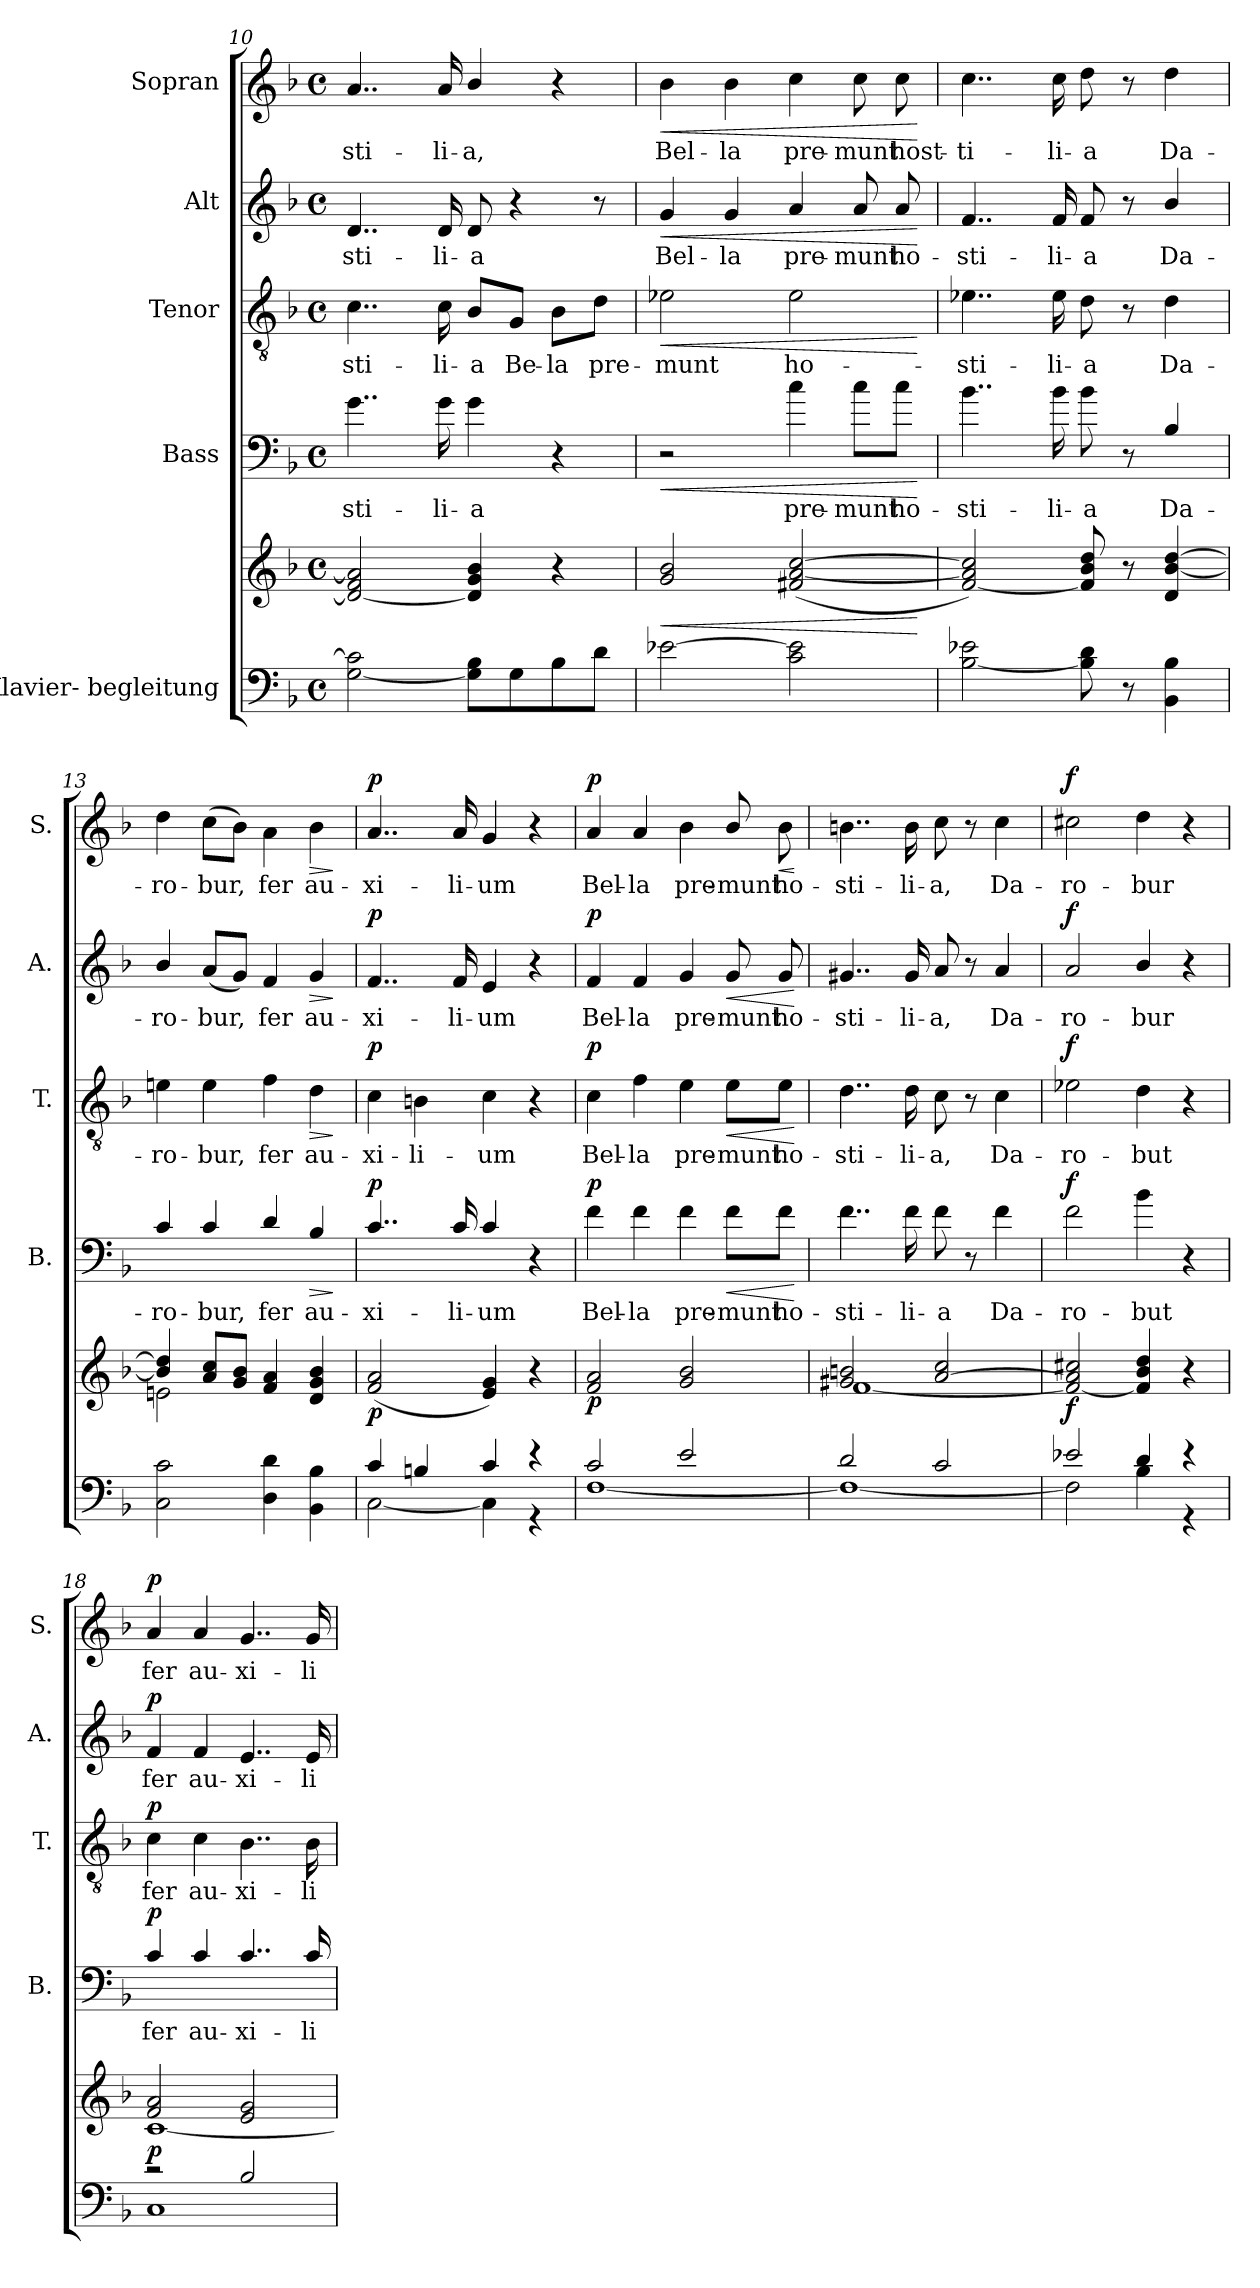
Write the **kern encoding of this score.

**kern	**kern	**dynam	**kern	**text	**dynam	**kern	**text	**dynam	**kern	**text	**dynam	**kern	**text	**dynam
*part5	*part5	*part5	*part4	*part4	*part4	*part3	*part3	*part3	*part2	*part2	*part2	*part1	*part1	*part1
*staff6	*staff5	*staff5/6	*staff4	*staff4	*staff4	*staff3	*staff3	*staff3	*staff2	*staff2	*staff2	*staff1	*staff1	*staff1
*I"Klavier- begleitung	*	*	*I"Bass	*	*	*I"Tenor	*	*	*I"Alt	*	*	*I"Sopran	*	*
*	*	*	*I'B.	*	*	*I'T.	*	*	*I'A.	*	*	*I'S.	*	*
*clefF4	*clefG2	*	*clefF4	*	*	*clefGv2	*	*	*clefG2	*	*	*clefG2	*	*
*	*	*	*ITrd7c12	*	*	*	*	*	*	*	*	*	*	*
*k[b-]	*k[b-]	*	*k[b-]	*	*	*k[b-]	*	*	*k[b-]	*	*	*k[b-]	*	*
*M4/4	*M4/4	*	*M4/4	*	*	*M4/4	*	*	*M4/4	*	*	*M4/4	*	*
*met(c)	*met(c)	*	*met(c)	*	*	*met(c)	*	*	*met(c)	*	*	*met(c)	*	*
=10	=10	=10	=10	=10	=10	=10	=10	=10	=10	=10	=10	=10	=10	=10
!	!	!	!	!LO:LY:b	!	!	!LO:LY:b	!	!	!LO:LY:b	!	!	!LO:LY:b	!
[2G\ 2c\]	2d/_ 2f/ 2a/]	.	4..G\	-sti-	.	4..c\	-sti-	.	4..d/	-sti-	.	4..a/	-sti-	.
!	!	!	!	!LO:LY:b	!	!	!LO:LY:b	!	!	!LO:LY:b	!	!	!LO:LY:b	!
.	.	.	16G\	-li-	.	16c\	-li-	.	16d/	-li-	.	16a/	-li-	.
!	!	!	!	!LO:LY:b	!	!	!LO:LY:b	!	!	!LO:LY:b	!	!	!LO:LY:b	!
8G\] 8B-\L	4d/] 4g/ 4b-/	.	4G\	-a	.	8B-/L	-a	.	8d/	-a	.	4b-/	-a,	.
!	!	!	!	!	!	!	!LO:LY:b	!	!	!	!	!	!	!
8G\	.	.	.	.	.	8G/J	Be-	.	4r	.	.	.	.	.
!	!	!	!	!	!	!	!LO:LY:b	!	!	!	!	!	!	!
8B-\	4r	.	4r	.	.	8B-\L	-la	.	.	.	.	4r	.	.
!	!	!	!	!	!	!	!LO:LY:b	!	!	!	!	!	!	!
8d\J	.	.	.	.	.	8d\J	pre-	.	8r	.	.	.	.	.
=11	=11	=11	=11	=11	=11	=11	=11	=11	=11	=11	=11	=11	=11	=11
!	!	!LO:HP:b	!	!	!LO:HP:b	!	!LO:LY:b	!LO:HP:b	!	!LO:LY:b	!LO:HP:b	!	!LO:LY:b	!LO:HP:b
[2e-X\	2g/ 2b-/	<	2r	.	<	2e-X\	-munt	<	4g/	Bel-	<	4b-\	Bel-	<
!	!	!	!	!	!	!	!	!	!	!LO:LY:b	!	!	!LO:LY:b	!
.	.	.	.	.	.	.	.	.	4g/	-la	.	4b-\	-la	.
!	!	!	!	!LO:LY:b	!	!	!LO:LY:b	!	!	!LO:LY:b	!	!	!LO:LY:b	!
2c\ 2e-\]	(2f#X/ [2a/ [2cc/	.	4c\	pre-	.	2e-\	ho-	.	4a/	pre-	.	4cc\	pre-	.
!	!	!	!	!LO:LY:b	!	!	!	!	!	!LO:LY:b	!	!	!LO:LY:b	!
.	.	.	8c\L	-munt	.	.	.	.	8a/	-munt	.	8cc\	-munt	.
!	!	!	!	!LO:LY:b	!	!	!	!	!	!LO:LY:b	!	!	!LO:LY:b	!
.	.	.	8c\J	ho-	.	.	.	.	8a/	ho-	.	8cc\	host-	.
.	.	[	.	.	[	.	.	[	.	.	[	.	.	[
=12	=12	=12	=12	=12	=12	=12	=12	=12	=12	=12	=12	=12	=12	=12
!	!	!	!	!LO:LY:b	!	!	!LO:LY:b	!	!	!LO:LY:b	!	!	!LO:LY:b	!
[2B-\ 2e-X\	[2f/ 2a/] 2cc/])	.	4..B-\	-sti-	.	4..e-X\	sti-	.	4..f/	-sti-	.	4..cc\	-ti-	.
!	!	!	!	!LO:LY:b	!	!	!LO:LY:b	!	!	!LO:LY:b	!	!	!LO:LY:b	!
.	.	.	16B-\	-li-	.	16e-\	-li-	.	16f/	-li-	.	16cc\	-li-	.
!	!	!	!	!LO:LY:b	!	!	!LO:LY:b	!	!	!LO:LY:b	!	!	!LO:LY:b	!
8B-\] 8d\	8f/] 8b-/ 8dd/	.	8B-\	-a	.	8d\	-a	.	8f/	-a	.	8dd\	-a	.
8r	8r	.	8r	.	.	8r	.	.	8r	.	.	8r	.	.
!	!	!	!	!LO:LY:b	!	!	!LO:LY:b	!	!	!LO:LY:b	!	!	!LO:LY:b	!
4BB-\ 4B-\	4d/ [4b-/ [4dd/	.	4BB-/	Da-	.	4d\	Da-	.	4b-/	Da-	.	4dd\	Da-	.
!!LO:LB:g=z
=13	=13	=13	=13	=13	=13	=13	=13	=13	=13	=13	=13	=13	=13	=13
*	*^	*	*	*	*	*	*	*	*	*	*	*	*	*
!	!	!	!	!	!LO:LY:b	!	!	!LO:LY:b	!	!	!LO:LY:b	!	!	!LO:LY:b	!
2C\ 2c\	4b-/] 4dd/]	2en\	.	4C/	-ro-	.	4en\	-ro-	.	4b-/	-ro-	.	4dd\	-ro-	.
!	!	!	!	!	!LO:LY:b	!	!	!LO:LY:b	!	!	!LO:LY:b	!	!	!LO:LY:b	!
.	8a/ 8cc/L	.	.	4C/	-bur,	.	4e\	-bur,	.	(8a/L	-bur,	.	(8cc\L	-bur,	.
.	8g/ 8b-/J	.	.	.	.	.	.	.	.	8g/J)	.	.	8b-\J)	.	.
!	!	!	!	!	!LO:LY:b	!	!	!LO:LY:b	!	!	!LO:LY:b	!	!	!LO:LY:b	!
4D\ 4d\	4f/ 4a/	2ryy	.	4D/	fer	.	4f\	fer	.	4f/	fer	.	4a\	fer	.
!	!	!	!	!	!LO:LY:b	!LO:HP:b	!	!LO:LY:b	!LO:HP:b	!	!LO:LY:b	!LO:HP:b	!	!LO:LY:b	!LO:HP:b
4BB-\ 4B-\	4d/ 4g/ 4b-/	.	.	4BB-/	au-	>	4d\	au-	>	4g/	au-	>	4b-\	au-	>
*	*v	*v	*	*	*	*	*	*	*	*	*	*	*	*	*
.	.	.	.	.	]	.	.	]	.	.	]	.	.	]
=14	=14	=14	=14	=14	=14	=14	=14	=14	=14	=14	=14	=14	=14	=14
*^	*	*	*	*	*	*	*	*	*	*	*	*	*	*
!	!	!	!LO:DY:b	!	!LO:LY:b	!LO:DY:a	!	!LO:LY:b	!LO:DY:a	!	!LO:LY:b	!LO:DY:a	!	!LO:LY:b	!LO:DY:a
4c/	[2C\	(2f/ 2a/	p	4..C/	xi-	p	4c\	-xi-	p	4..f/	-xi-	p	4..a/	-xi-	p
!	!	!	!	!	!	!	!	!LO:LY:b	!	!	!	!	!	!	!
4Bn/	.	.	.	.	.	.	4Bn\	-li-	.	.	.	.	.	.	.
!	!	!	!	!	!LO:LY:b	!	!	!	!	!	!LO:LY:b	!	!	!LO:LY:b	!
.	.	.	.	16C/	-li-	.	.	.	.	16f/	-li-	.	16a/	-li-	.
!	!	!	!	!	!LO:LY:b	!	!	!LO:LY:b	!	!	!LO:LY:b	!	!	!LO:LY:b	!
4c/	4C\]	4e/ 4g/)	.	4C/	-um	.	4c\	-um	.	4e/	-um	.	4g/	-um	.
4r	4r	4r	.	4r	.	.	4r	.	.	4r	.	.	4r	.	.
=15	=15	=15	=15	=15	=15	=15	=15	=15	=15	=15	=15	=15	=15	=15	=15
!	!	!	!LO:DY:b	!	!LO:LY:b	!LO:DY:a	!	!LO:LY:b	!LO:DY:a	!	!LO:LY:b	!LO:DY:a	!	!LO:LY:b	!LO:DY:a
2c/	[1F	2f/ 2a/	p	4F\	Bel-	p	4c\	Bel-	p	4f/	Bel-	p	4a/	Bel-	p
!	!	!	!	!	!LO:LY:b	!	!	!LO:LY:b	!	!	!LO:LY:b	!	!	!LO:LY:b	!
.	.	.	.	4F\	-la	.	4f\	-la	.	4f/	-la	.	4a/	-la	.
!	!	!	!	!	!LO:LY:b	!	!	!LO:LY:b	!	!	!LO:LY:b	!	!	!LO:LY:b	!
2e/	.	2g/ 2b-/	.	4F\	pre-	.	4e\	pre-	.	4g/	pre-	.	4b-\	pre-	.
!	!	!	!	!	!LO:LY:b	!LO:HP:b	!	!LO:LY:b	!LO:HP:b	!	!LO:LY:b	!LO:HP:b	!	!LO:LY:b	!
.	.	.	.	8F\L	-munt	<	8e\L	-munt	<	8g/	-munt	<	8b-/	-munt	.
!	!	!	!	!	!LO:LY:b	!	!	!LO:LY:b	!	!	!LO:LY:b	!	!	!LO:LY:b	!LO:HP:b
.	.	.	.	8F\J	ho-	.	8e\J	ho-	.	8g/	ho-	.	8b-\	ho-	<
*v	*v	*	*	*	*	*	*	*	*	*	*	*	*	*	*
.	.	.	.	.	[	.	.	[	.	.	[	.	.	[
=16	=16	=16	=16	=16	=16	=16	=16	=16	=16	=16	=16	=16	=16	=16
*^	*^	*	*	*	*	*	*	*	*	*	*	*	*	*
!	!	!	!	!	!	!LO:LY:b	!	!	!LO:LY:b	!	!	!LO:LY:b	!	!	!LO:LY:b	!
2d/	1F_	2g#X/ 2bn/	[1f	.	4..F\	-sti-	.	4..d\	-sti-	.	4..g#X/	-sti-	.	4..bn\	-sti-	.
!	!	!	!	!	!	!LO:LY:b	!	!	!LO:LY:b	!	!	!LO:LY:b	!	!	!LO:LY:b	!
.	.	.	.	.	16F\	-li-	.	16d\	-li-	.	16g#/	-li-	.	16b\	-li-	.
!	!	!	!	!	!	!LO:LY:b	!	!	!LO:LY:b	!	!	!LO:LY:b	!	!	!LO:LY:b	!
2c/	.	[2a/ 2cc/	.	.	8F\	-a	.	8c\	-a,	.	8a/	-a,	.	8cc\	-a,	.
.	.	.	.	.	8r	.	.	8r	.	.	8r	.	.	8r	.	.
!	!	!	!	!	!	!LO:LY:b	!	!	!LO:LY:b	!	!	!LO:LY:b	!	!	!LO:LY:b	!
.	.	.	.	.	4F\	Da-	.	4c\	Da-	.	4a/	Da-	.	4cc\	Da-	.
*	*	*v	*v	*	*	*	*	*	*	*	*	*	*	*	*	*
!!LO:PB:g=z
=17	=17	=17	=17	=17	=17	=17	=17	=17	=17	=17	=17	=17	=17	=17	=17
!	!	!	!LO:DY:b	!	!LO:LY:b	!LO:DY:a	!	!LO:LY:b	!LO:DY:a	!	!LO:LY:b	!LO:DY:a	!	!LO:LY:b	!LO:DY:a
2e-X/	2F\]	2f/_ 2a/] 2cc#X/	f	2F\	-ro-	f	2e-X\	-ro-	f	2a/	-ro-	f	2cc#X\	-ro-	f
!	!	!	!	!	!LO:LY:b	!	!	!LO:LY:b	!	!	!LO:LY:b	!	!	!LO:LY:b	!
4d/	4B-\	4f/] 4b-/ 4dd/	.	4B-\	-but	.	4d\	-but	.	4b-/	-bur	.	4dd\	-bur	.
4r	4r	4r	.	4r	.	.	4r	.	.	4r	.	.	4r	.	.
=18	=18	=18	=18	=18	=18	=18	=18	=18	=18	=18	=18	=18	=18	=18	=18
*	*	*^	*	*	*	*	*	*	*	*	*	*	*	*	*
!	!	!	!	!LO:DY:a=2	!	!LO:LY:b	!LO:DY:a	!	!LO:LY:b	!LO:DY:a	!	!LO:LY:b	!LO:DY:a	!	!LO:LY:b	!LO:DY:a
2r	1C	2f/ 2a/	[1c	p	4C/	fer	p	4c\	fer	p	4f/	fer	p	4a/	fer	p
!	!	!	!	!	!	!LO:LY:b	!	!	!LO:LY:b	!	!	!LO:LY:b	!	!	!LO:LY:b	!
.	.	.	.	.	4C/	au-	.	4c\	au-	.	4f/	au-	.	4a/	au-	.
!	!	!	!	!	!	!LO:LY:b	!	!	!LO:LY:b	!	!	!LO:LY:b	!	!	!LO:LY:b	!
2B-/	.	2e/ 2g/	.	.	4..C/	-xi-	.	4..B-\	-xi-	.	4..e/	-xi-	.	4..g/	-xi-	.
!	!	!	!	!	!	!LO:LY:b	!	!	!LO:LY:b	!	!	!LO:LY:b	!	!	!LO:LY:b	!
.	.	.	.	.	16C/	-li-	.	16B-\	-li-	.	16e/	-li-	.	16g/	-li-	.
*v	*v	*	*	*	*	*	*	*	*	*	*	*	*	*	*	*
*	*v	*v	*	*	*	*	*	*	*	*	*	*	*	*	*
=	=	=	=	=	=	=	=	=	=	=	=	=	=	=
*-	*-	*-	*-	*-	*-	*-	*-	*-	*-	*-	*-	*-	*-	*-
